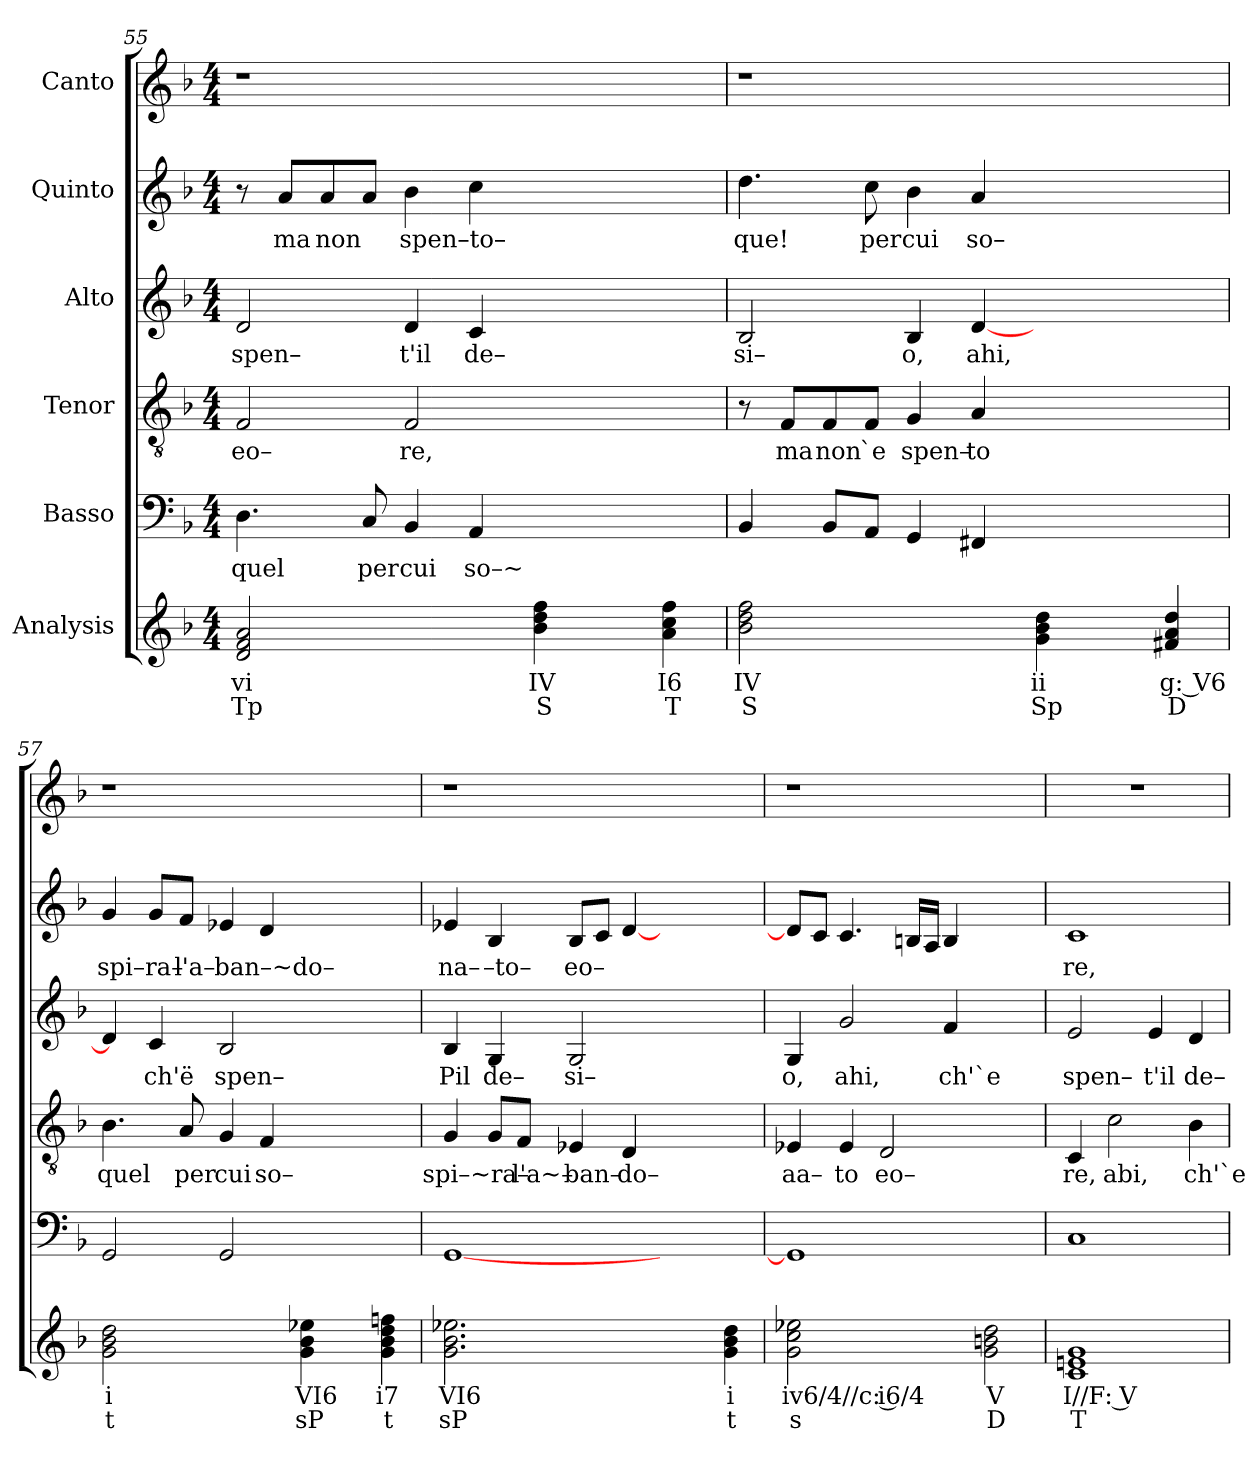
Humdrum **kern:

**kern	**text	**text	**kern	**text	**kern	**text	**kern	**text	**kern	**text	**kern
*part6	*part6	*part6	*part5	*part5	*part4	*part4	*part3	*part3	*part2	*part2	*part1
*staff6	*staff6	*staff6	*staff5	*staff5	*staff4	*staff4	*staff3	*staff3	*staff2	*staff2	*staff1
*I"Analysis	*	*	*I"Basso	*	*I"Tenor	*	*I"Alto	*	*I"Quinto	*	*I"Canto
*	*	*	*clefF4	*	*clefGv2	*	*clefG2	*	*clefG2	*	*clefG2
*k[b-]	*	*	*k[b-]	*	*k[b-]	*	*k[b-]	*	*k[b-]	*	*k[b-]
*	*	*	*F:	*	*F:	*	*F:	*	*F:	*	*F:
*M4/4	*	*	*M4/4	*	*M4/4	*	*M4/4	*	*M4/4	*	*M4/4
=55	=55	=55	=55	=55	=55	=55	=55	=55	=55	=55	=55
!	!	!	!	!LO:LY:b	!	!	!	!	!	!	!
!	!	!	!	!	!	!LO:LY:b	!	!	!	!	!
!	!	!	!	!	!	!	!	!LO:LY:b	!	!	!
2d 2f 2a	vi	Tp	4.D\	quel	2F/	eo–	2d/	spen–	8r	.	1r
!	!	!	!	!	!	!	!	!	!	!LO:LY:b	!
.	.	.	.	.	.	.	.	.	8a/L	ma	.
!	!	!	!	!	!	!	!	!	!	!LO:LY:b	!
.	.	.	.	.	.	.	.	.	8a/	non	.
!	!	!	!	!LO:LY:b	!	!	!	!	!	!	!
.	.	.	8C/	per	.	.	.	.	8a/J	.	.
!	!	!	!	!LO:LY:b	!	!	!	!	!	!	!
!	!	!	!	!	!	!LO:LY:b	!	!	!	!	!
!	!	!	!	!	!	!	!	!LO:LY:b	!	!	!
!	!	!	!	!	!	!	!	!	!	!LO:LY:b	!
2ryy	.	.	4BB-/	cui	2F/	re,	4d/	t'il	4b-\	spen–to–	.
!	!	!	!	!LO:LY:b	!	!	!	!	!	!	!
!	!	!	!	!	!	!	!	!LO:LY:b	!	!	!
.	.	.	4AA/	so–~	.	.	4c/	de–	4cc\	.	.
4b- 4dd 4ff	IV	S	2.ryy	.	2.ryy	.	2.ryy	.	2.ryy	.	2.ryy
4ryy	.	.	.	.	.	.	.	.	.	.	.
4a 4cc 4ff	I6	T	.	.	.	.	.	.	.	.	.
=56	=56	=56	=56	=56	=56	=56	=56	=56	=56	=56	=56
!	!	!	!	!	!	!	!	!LO:LY:b	!	!	!
!	!	!	!	!	!	!	!	!	!	!LO:LY:b	!
2b- 2dd 2ff	IV	S	4BB-/	.	8r	.	2B-/	si–	4.dd\	que!	1r
!	!	!	!	!	!	!LO:LY:b	!	!	!	!	!
.	.	.	.	.	8F/L	ma	.	.	.	.	.
!	!	!	!	!	!	!LO:LY:b	!	!	!	!	!
.	.	.	8BB-/L	.	8F/	non	.	.	.	.	.
!	!	!	!	!	!	!LO:LY:b	!	!	!	!	!
!	!	!	!	!	!	!	!	!	!	!LO:LY:b	!
.	.	.	8AA/J	.	8F/J	`e	.	.	8cc\	per	.
!	!	!	!	!	!	!LO:LY:b	!	!	!	!	!
!	!	!	!	!	!	!	!	!LO:LY:b	!	!	!
!	!	!	!	!	!	!	!	!	!	!LO:LY:b	!
2ryy	.	.	4GG/	.	4G/	spen–	4B-/	o,	4b-\	cui	.
!	!	!	!	!	!	!LO:LY:b	!	!	!	!	!
!	!	!	!	!	!	!	!	!LO:LY:b	!	!	!
!	!	!	!	!	!	!	!	!	!	!LO:LY:b	!
.	.	.	4FF#X/	.	4A/	to	[4d/	ahi,	4a/	so–	.
4g 4b- 4dd	ii	Sp	2.ryy	.	2.ryy	.	2.ryy	.	2.ryy	.	2.ryy
4ryy	.	.	.	.	.	.	.	.	.	.	.
4f#X 4a 4dd	g: V6	D	.	.	.	.	.	.	.	.	.
=57	=57	=57	=57	=57	=57	=57	=57	=57	=57	=57	=57
!	!	!	!	!	!	!LO:LY:b	!	!	!	!	!
!	!	!	!	!	!	!	!	!	!	!LO:LY:b	!
2g 2b- 2dd	i	t	2GG/	.	4.B-\	quel	4d/]	.	4g/	spi–ra–	1r
!	!	!	!	!	!	!	!	!LO:LY:b	!	!	!
.	.	.	.	.	.	.	4c/	ch'ë	8g/L	.	.
!	!	!	!	!	!	!LO:LY:b	!	!	!	!	!
!	!	!	!	!	!	!	!	!	!	!LO:LY:b	!
.	.	.	.	.	8A/	per	.	.	8f/J	l'a–	.
!	!	!	!	!	!	!LO:LY:b	!	!	!	!	!
!	!	!	!	!	!	!	!	!LO:LY:b	!	!	!
!	!	!	!	!	!	!	!	!	!	!LO:LY:b	!
2ryy	.	.	2GG/	.	4G/	cui	2B-/	spen–	4e-X/	ban–~do–	.
!	!	!	!	!	!	!LO:LY:b	!	!	!	!	!
.	.	.	.	.	4F/	so–	.	.	4d/	.	.
4g 4b- 4ee-X	VI6	sP	2.ryy	.	2.ryy	.	2.ryy	.	2.ryy	.	2.ryy
4ryy	.	.	.	.	.	.	.	.	.	.	.
4g 4b- 4dd 4ffn	i7	t	.	.	.	.	.	.	.	.	.
=58	=58	=58	=58	=58	=58	=58	=58	=58	=58	=58	=58
!	!	!	!	!	!	!LO:LY:b	!	!	!	!	!
!	!	!	!	!	!	!	!	!LO:LY:b	!	!	!
!	!	!	!	!	!	!	!	!	!	!LO:LY:b	!
2.g 2.b- 2.ee-X	VI6	sP	[1GG	.	4G/	spi–~ra–	4B-/	Pil	4e-X/	na–	1r
!	!	!	!	!	!	!	!	!LO:LY:b	!	!	!
!	!	!	!	!	!	!	!	!	!	!LO:LY:b	!
.	.	.	.	.	8G/L	.	4G/	de–	4B-/	–to–	.
!	!	!	!	!	!	!LO:LY:b	!	!	!	!	!
.	.	.	.	.	8F/J	l'a~–	.	.	.	.	.
!	!	!	!	!	!	!LO:LY:b	!	!	!	!	!
!	!	!	!	!	!	!	!	!LO:LY:b	!	!	!
!	!	!	!	!	!	!	!	!	!	!LO:LY:b	!
.	.	.	.	.	4E-X/	ban–	2G/	si–	8B-/L	eo–	.
.	.	.	.	.	.	.	.	.	8c/J	.	.
!	!	!	!	!	!	!LO:LY:b	!	!	!	!	!
2.ryy	.	.	.	.	4D/	do–	.	.	[4d/	.	.
.	.	.	2.ryy	.	2.ryy	.	2.ryy	.	2.ryy	.	2.ryy
4g 4b- 4dd	i	t	.	.	.	.	.	.	.	.	.
=59	=59	=59	=59	=59	=59	=59	=59	=59	=59	=59	=59
!	!	!	!	!	!	!LO:LY:b	!	!	!	!	!
!	!	!	!	!	!	!	!	!LO:LY:b	!	!	!
2g 2cc 2ee-X	iv6/4//c: i6/4	s	1GG]	.	4E-X/	aa–	4G/	o,	8d/L]	.	1r
.	.	.	.	.	.	.	.	.	8c/J	.	.
!	!	!	!	!	!	!LO:LY:b	!	!	!	!	!
!	!	!	!	!	!	!	!	!LO:LY:b	!	!	!
.	.	.	.	.	4E-/	to	2g/	ahi,	4.c/	.	.
!	!	!	!	!	!	!LO:LY:b	!	!	!	!	!
2ryy	.	.	.	.	2D/	eo–	.	.	.	.	.
.	.	.	.	.	.	.	.	.	16Bn/LL	.	.
.	.	.	.	.	.	.	.	.	16A/JJ	.	.
!	!	!	!	!	!	!	!	!LO:LY:b	!	!	!
.	.	.	.	.	.	.	4f/	ch'`e	4B/	.	.
2g 2bn 2dd	V	D	2ryy	.	2ryy	.	2ryy	.	2ryy	.	2ryy
=60	=60	=60	=60	=60	=60	=60	=60	=60	=60	=60	=60
!	!	!	!	!	!	!LO:LY:b	!	!	!	!	!
!	!	!	!	!	!	!	!	!LO:LY:b	!	!	!
!	!	!	!	!	!	!	!	!	!	!LO:LY:b	!
1c 1en 1g	I//F: V	T	1C	.	4C/	re,	2e/	spen–	1c	re,	1r
!	!	!	!	!	!	!LO:LY:b	!	!	!	!	!
.	.	.	.	.	2c\	abi,	.	.	.	.	.
!	!	!	!	!	!	!	!	!LO:LY:b	!	!	!
.	.	.	.	.	.	.	4e/	t'il	.	.	.
!	!	!	!	!	!	!LO:LY:b	!	!	!	!	!
!	!	!	!	!	!	!	!	!LO:LY:b	!	!	!
.	.	.	.	.	4B-\	ch'`e	4d/	de–	.	.	.
=	=	=	=	=	=	=	=	=	=	=	=
*-	*-	*-	*-	*-	*-	*-	*-	*-	*-	*-	*-
